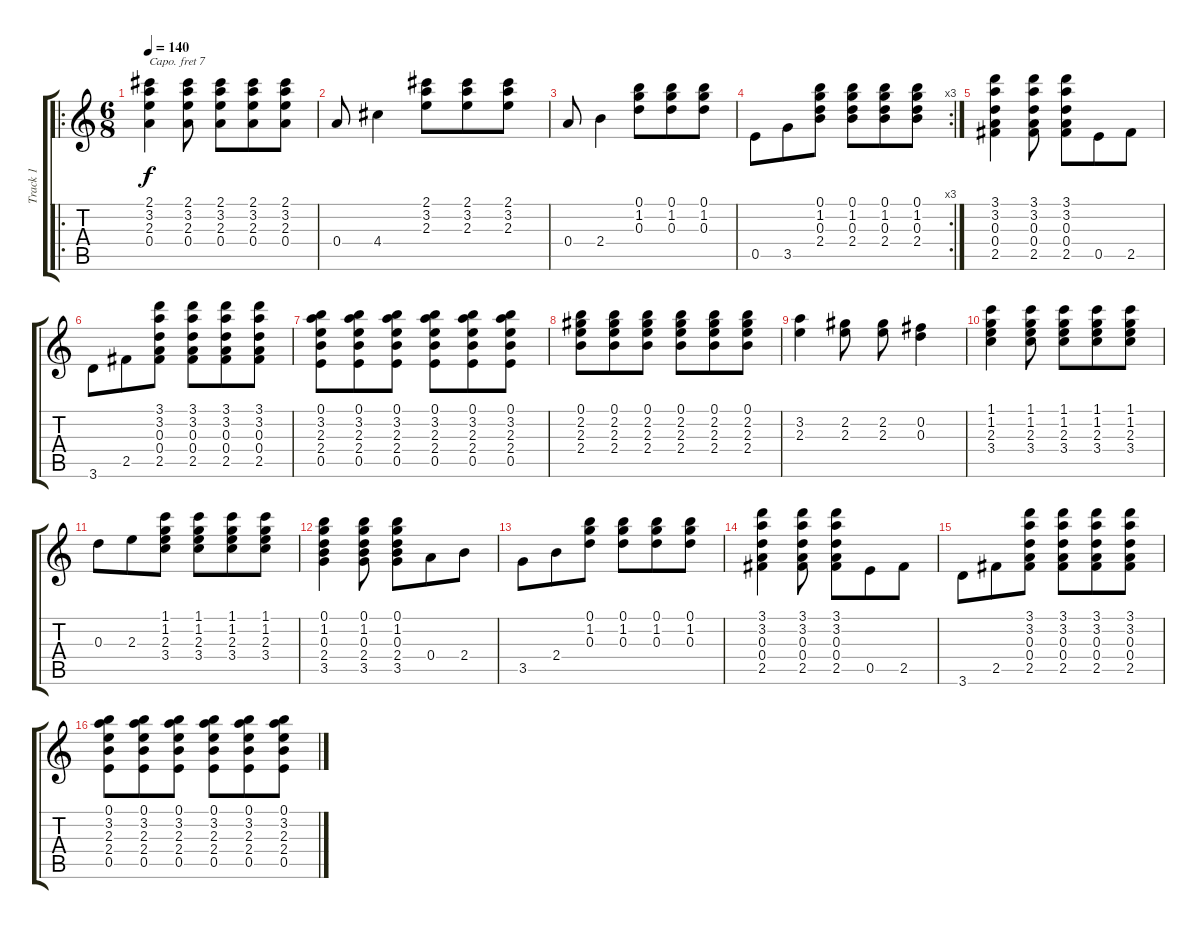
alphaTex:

\track ("Track 1" "Track 1") {instrument acousticguitarsteel}
\staff {score tabs}
\capo 7
\tuning (E4 B3 G3 D3 A2 E2) {hide}
\ro
\ts (6 8)
\tempo 140
\clef g2
\ks c
(2.1 3.2 2.3 0.4).4{dy f} (2.1 3.2 2.3 0.4).8 (2.1 3.2 2.3 0.4).8 (2.1 3.2 2.3 0.4).8 (2.1 3.2 2.3 0.4).8 |
0.4.8 4.4.4 (2.1 3.2 2.3).8 (2.1 3.2 2.3).8 (2.1 3.2 2.3).8 |
0.4.8 2.4.4 (0.1 1.2 0.3).8 (0.1 1.2 0.3).8 (0.1 1.2 0.3).8 |
\rc 3
0.5.8 3.5.8 (0.1 1.2 0.3 2.4).8 (0.1 1.2 0.3 2.4).8 (0.1 1.2 0.3 2.4).8 (0.1 1.2 0.3 2.4).8 |
(3.1 3.2 0.3 0.4 2.5).4 (3.1 3.2 0.3 0.4 2.5).8 (3.1 3.2 0.3 0.4 2.5).8 0.5.8 2.5.8 |
3.6.8 2.5.8 (3.1 3.2 0.3 0.4 2.5).8 (3.1 3.2 0.3 0.4 2.5).8 (3.1 3.2 0.3 0.4 2.5).8 (3.1 3.2 0.3 0.4 2.5).8 |
(0.1 3.2 2.3 2.4 0.5).8 (0.1 3.2 2.3 2.4 0.5).8 (0.1 3.2 2.3 2.4 0.5).8 (0.1 3.2 2.3 2.4 0.5).8 (0.1 3.2 2.3 2.4 0.5).8 (0.1 3.2 2.3 2.4 0.5).8 |
(0.1 2.2 2.3 2.4).8 (0.1 2.2 2.3 2.4).8 (0.1 2.2 2.3 2.4).8 (0.1 2.2 2.3 2.4).8 (0.1 2.2 2.3 2.4).8 (0.1 2.2 2.3 2.4).8 |
(3.2 2.3).4 (2.2 2.3).8 (2.2 2.3).8 (0.2 0.3).4 |
(1.1 1.2 2.3 3.4).4 (1.1 1.2 2.3 3.4).8 (1.1 1.2 2.3 3.4).8 (1.1 1.2 2.3 3.4).8 (1.1 1.2 2.3 3.4).8 |
0.3.8 2.3.8 (1.1 1.2 2.3 3.4).8 (1.1 1.2 2.3 3.4).8 (1.1 1.2 2.3 3.4).8 (1.1 1.2 2.3 3.4).8 |
(0.1 1.2 0.3 2.4 3.5).4 (0.1 1.2 0.3 2.4 3.5).8 (0.1 1.2 0.3 2.4 3.5).8 0.4.8 2.4.8 |
3.5.8 2.4.8 (0.1 1.2 0.3).8 (0.1 1.2 0.3).8 (0.1 1.2 0.3).8 (0.1 1.2 0.3).8 |
(3.1 3.2 0.3 0.4 2.5).4 (3.1 3.2 0.3 0.4 2.5).8 (3.1 3.2 0.3 0.4 2.5).8 0.5.8 2.5.8 |
3.6.8 2.5.8 (3.1 3.2 0.3 0.4 2.5).8 (3.1 3.2 0.3 0.4 2.5).8 (3.1 3.2 0.3 0.4 2.5).8 (3.1 3.2 0.3 0.4 2.5).8 |
(0.1 3.2 2.3 2.4 0.5).8 (0.1 3.2 2.3 2.4 0.5).8 (0.1 3.2 2.3 2.4 0.5).8 (0.1 3.2 2.3 2.4 0.5).8 (0.1 3.2 2.3 2.4 0.5).8 (0.1 3.2 2.3 2.4 0.5).8
